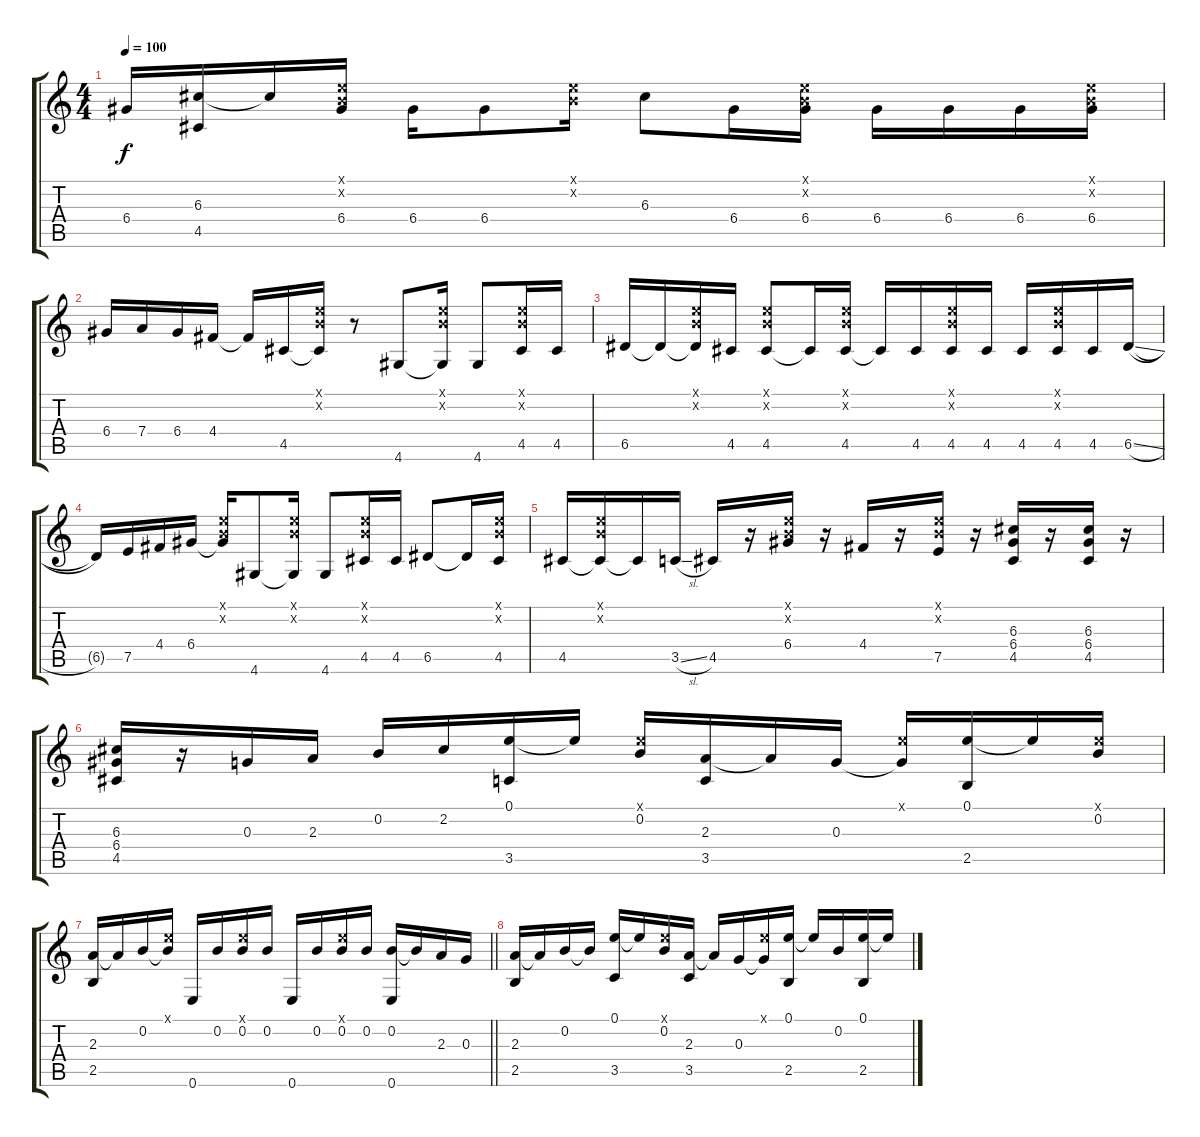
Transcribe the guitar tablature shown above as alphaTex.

\track "" {instrument acousticguitarsteel}
\staff {score tabs}
\tuning (E4 B3 G3 D3 A2 E2) {hide}
\ts (4 4)
\tempo 100
\clef g2
\ks c
6.4.16{dy f} (6.3 4.5).16 6.3{t}.16 (0.1{x} 0.2{x} 6.4).16 6.4.16 6.4.8 (0.1{x} 0.2{x}).16 6.3.8 6.4.16 (0.1{x} 0.2{x} 6.4).16 6.4.16 6.4.16 6.4.16 (0.1{x} 0.2{x} 6.4).16 |
6.4.16 7.4.16 6.4.16 4.4.16 4.4{t}.16 4.5.16 (0.1{x} 0.2{x} 4.5{t}).16 r.8 4.6.8 (0.1{x} 0.2{x} 4.6{t}).16 4.6.8 (0.1{x} 0.2{x} 4.5).16 4.5.16 |
6.5.16 6.5{t}.16 (0.1{x} 0.2{x} 6.5{t}).16 4.5.16 (0.1{x} 0.2{x} 4.5).8 4.5{t}.16 (0.1{x} 0.2{x} 4.5).16 4.5{t}.16 4.5.16 (0.1{x} 0.2{x} 4.5).16 4.5.16 4.5.16 (0.1{x} 0.2{x} 4.5).16 4.5.16 6.5{sl}.16 |
6.5{t}.16 7.5.16 4.4.16 6.4.16 (0.1{x} 0.2{x} 6.4{t}).16 4.6.8 (0.1{x} 0.2{x} 4.6{t}).16 4.6.8 (0.1{x} 0.2{x} 4.5).16 4.5.16 6.5.8 6.5{t}.16 (0.1{x} 0.2{x} 4.5).16 |
4.5.16 (0.1{x} 0.2{x} 4.5{t}).16 4.5{t}.16 3.5{sl}.16 4.5.16 r.16 (0.1{x} 0.2{x} 6.4).16 r.16 4.4.16 r.16 (0.1{x} 0.2{x} 7.5).16 r.16 (6.3 6.4 4.5).16 r.16 (6.3 6.4 4.5).16 r.16 |
(6.3 6.4 4.5).16 r.16 0.3.16 2.3.16 0.2.16 2.2.16 (0.1 3.5).16 0.1{t}.16 (0.1{x} 0.2).16 (2.3 3.5).16 2.3{t}.16 0.3.16 (0.1{x} 0.3{t}).16 (0.1 2.5).16 0.1{t}.16 (0.1{x} 0.2).16 |
\barLineRight lightlight
(2.3 2.5).16 2.3{t}.16 0.2.16 (0.1{x} 0.2{t}).16 0.6.16 0.2.16 (0.1{x} 0.2).16 0.2.16 0.6.16 0.2.16 (0.1{x} 0.2).16 0.2.16 (0.2 0.6).16 0.2{t}.16 2.3.16 0.3.16 |
(2.3 2.5).16 2.3{t}.16 0.2.16 0.2{t}.16 (0.1 3.5).16 0.1{t}.16 (0.1{x} 0.2).16 (2.3 3.5).16 2.3{t}.16 0.3.16 (0.1{x} 0.3{t}).16 (0.1 2.5).16 0.1{t}.16 0.2.16 (0.1 2.5).16 0.1{t}.16
